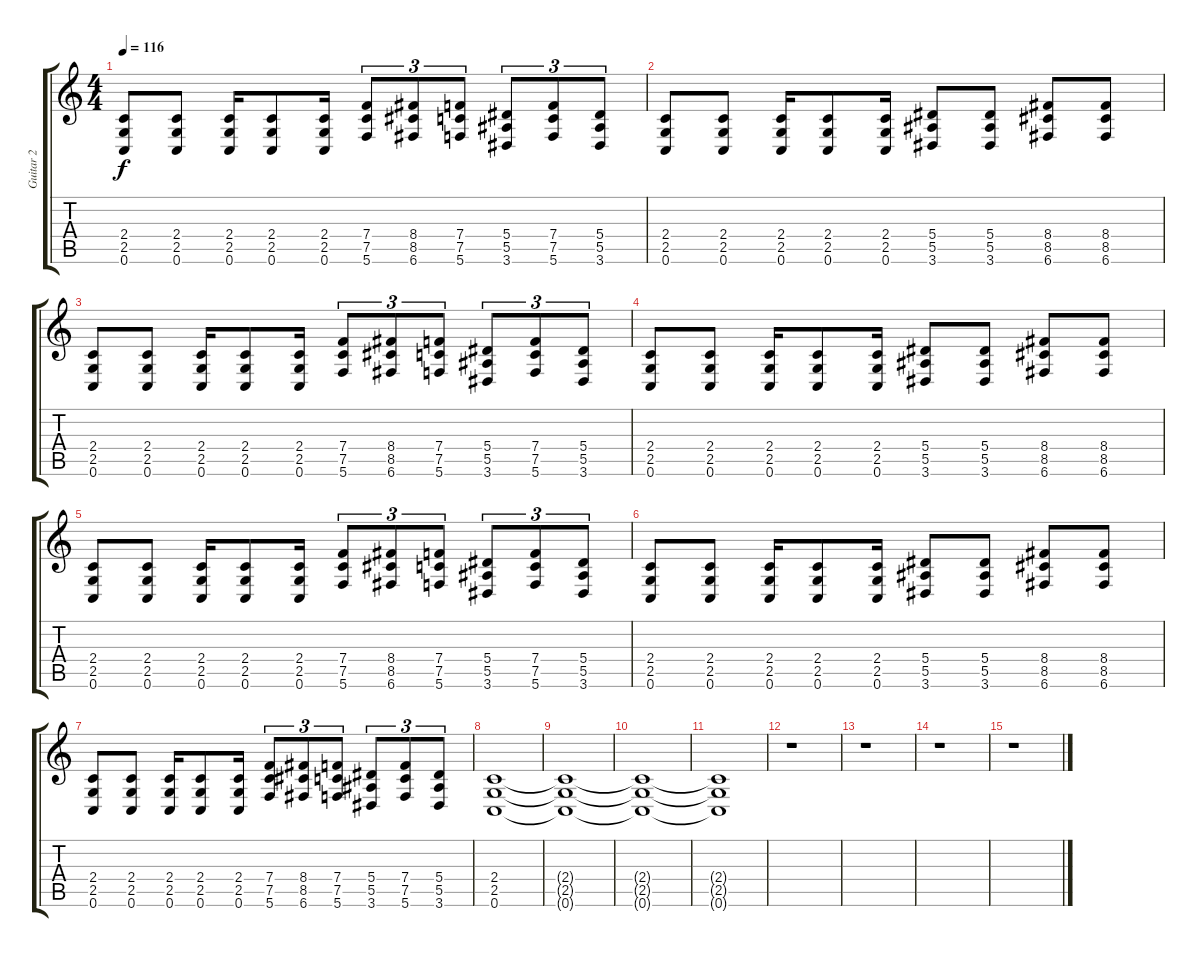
\track ("Guitar 2" "Guitar 2") {instrument overdrivenguitar}
\staff {score tabs}
\tuning (C4 G3 Eb3 Bb2 F2 C2) {hide}
\ts (4 4)
\tempo 116
\clef g2
\ks c
(2.4 2.5 0.6).8{dy f} (2.4 2.5 0.6).8 (2.4 2.5 0.6).16 (2.4 2.5 0.6).8 (2.4 2.5 0.6).16 (7.4 7.5 5.6).8{tu (3 2)} (8.4 8.5 6.6).8{tu (3 2)} (7.4 7.5 5.6).8{tu (3 2)} (5.4 5.5 3.6).8{tu (3 2)} (7.4 7.5 5.6).8{tu (3 2)} (5.4 5.5 3.6).8{tu (3 2)} |
(2.4 2.5 0.6).8 (2.4 2.5 0.6).8 (2.4 2.5 0.6).16 (2.4 2.5 0.6).8 (2.4 2.5 0.6).16 (5.4 5.5 3.6).8 (5.4 5.5 3.6).8 (8.4 8.5 6.6).8 (8.4 8.5 6.6).8 |
(2.4 2.5 0.6).8 (2.4 2.5 0.6).8 (2.4 2.5 0.6).16 (2.4 2.5 0.6).8 (2.4 2.5 0.6).16 (7.4 7.5 5.6).8{tu (3 2)} (8.4 8.5 6.6).8{tu (3 2)} (7.4 7.5 5.6).8{tu (3 2)} (5.4 5.5 3.6).8{tu (3 2)} (7.4 7.5 5.6).8{tu (3 2)} (5.4 5.5 3.6).8{tu (3 2)} |
(2.4 2.5 0.6).8 (2.4 2.5 0.6).8 (2.4 2.5 0.6).16 (2.4 2.5 0.6).8 (2.4 2.5 0.6).16 (5.4 5.5 3.6).8 (5.4 5.5 3.6).8 (8.4 8.5 6.6).8 (8.4 8.5 6.6).8 |
(2.4 2.5 0.6).8 (2.4 2.5 0.6).8 (2.4 2.5 0.6).16 (2.4 2.5 0.6).8 (2.4 2.5 0.6).16 (7.4 7.5 5.6).8{tu (3 2)} (8.4 8.5 6.6).8{tu (3 2)} (7.4 7.5 5.6).8{tu (3 2)} (5.4 5.5 3.6).8{tu (3 2)} (7.4 7.5 5.6).8{tu (3 2)} (5.4 5.5 3.6).8{tu (3 2)} |
(2.4 2.5 0.6).8 (2.4 2.5 0.6).8 (2.4 2.5 0.6).16 (2.4 2.5 0.6).8 (2.4 2.5 0.6).16 (5.4 5.5 3.6).8 (5.4 5.5 3.6).8 (8.4 8.5 6.6).8 (8.4 8.5 6.6).8 |
(2.4 2.5 0.6).8 (2.4 2.5 0.6).8 (2.4 2.5 0.6).16 (2.4 2.5 0.6).8 (2.4 2.5 0.6).16 (7.4 7.5 5.6).8{tu (3 2)} (8.4 8.5 6.6).8{tu (3 2)} (7.4 7.5 5.6).8{tu (3 2)} (5.4 5.5 3.6).8{tu (3 2)} (7.4 7.5 5.6).8{tu (3 2)} (5.4 5.5 3.6).8{tu (3 2)} |
(2.4 2.5 0.6).1 |
(2.4{t} 2.5{t} 0.6{t}).1{volume 6} |
(2.4{t} 2.5{t} 0.6{t}).1 |
(2.4{t} 2.5{t} 0.6{t}).1{volume 0} |
r.1 |
r.1 |
r.1 |
r.1
